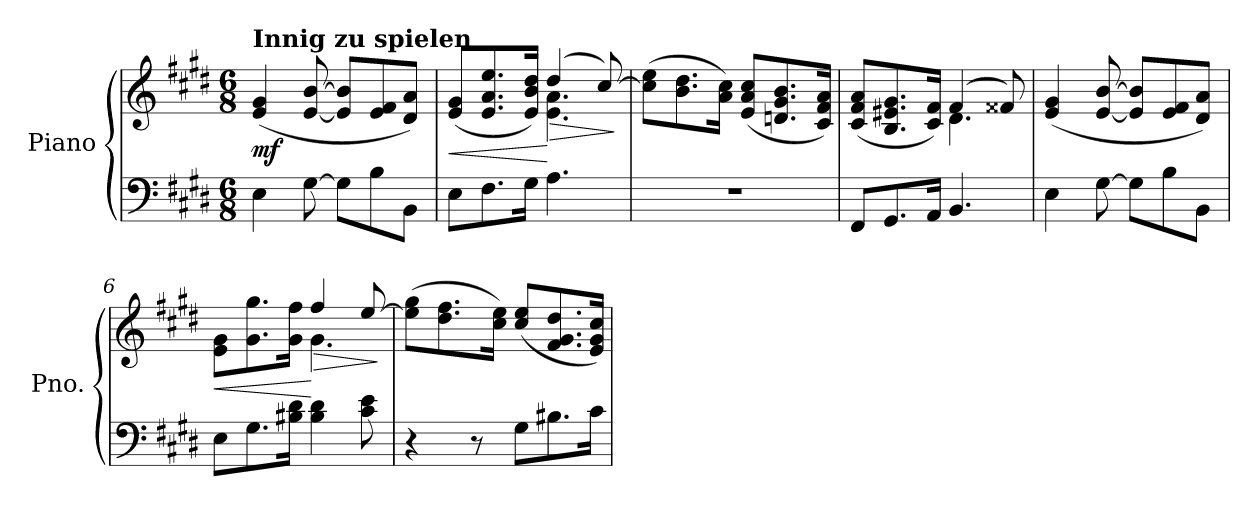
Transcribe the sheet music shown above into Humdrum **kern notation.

**kern	**kern	**dynam
*part1	*part1	*part1
*staff2	*staff1	*staff1/2
*I"Piano	*	*
*I'Pno.	*	*
*clefF4	*clefG2	*
*k[f#c#g#d#]	*k[f#c#g#d#]	*
*M6/8	*M6/8	*
*MM84	*MM84	*
=1	=1	=1
!	!LO:TX:a:B:t=Innig zu spielen	!
!	!	!LO:DY:b
4E<\	(>4e/ 4g#/	mf
[8G#\	[8e/ [8b/	.
8G#\L]	8e/] 8b/]L	.
8B\	8e/ 8f#/	.
8BB\J	8d#/ 8a/J)	.
=2	=2	=2
!	!	!LO:HP:b
*	*^	*
8E<\L	(<8e/ 8g#/L	4.ryy	<
8.F#\	8.e/ 8.a/ 8.ee/	.	.
16G#\Jk	16e/ 16b/ 16dd#/Jk)	.	.
!	!	!	!LO:HP:n=1:b
4.A<\	(>4dd#/	4.e\< 4.a\<	[ >
.	[8cc#/)	.	.
*	*v	*v	*
.	.	]
=3	=3	=3
2.r	(>8cc#\] 8ee\L	.
.	8.b\ 8.dd#\	.
.	16a\ 16cc#\Jk)	.
.	(<8e/ 8a/ 8cc#/L	.
.	8.dn/ 8.g#/ 8.b/	.
.	16c#/ 16f#/ 16a/Jk)	.
=4	=4	=4
*	*^	*
8FF#</L	(<8c#/ 8f#/ 8a/L	4.ryy	.
8.GG#/	8.B/ 8.e#X/ 8.g#/	.	.
16AA/Jk	16c#/ 16f#/Jk)	.	.
4.BB/	(>4f#/	4.d#<\	.
.	8f##X/)	.	.
*	*v	*v	*
=5	=5	=5
4E<\	(>4e/ 4g#/	.
[8G#\	[8e/ [8b/	.
8G#\L]	8e/] 8b/]L	.
8B\	8e/ 8f#/	.
8BB\J	8d#/ 8a/J)	.
!!LO:LB:g=z
=6	=6	=6
!	!	!LO:HP:b
*	*^	*
8E<\L	8e\ 8g#\L	4.ryy	<
8.G#<\	8.g#\ 8.gg#\	.	.
16B#X\<< 16d#\<<Jk	16g#\ 16ff#\Jk	.	.
!	!	!	!LO:HP:n=1:b
4B#\ 4d#\	4ff#/	4.g#\	[ >
8c#\ 8e\	[8ee/	.	.
*	*v	*v	*
.	.	]
=7	=7	=7
4r	(>8ee\] 8gg#\L	.
.	8.dd#\ 8.ff#\	.
8r	.	.
.	16cc#\ 16ee\Jk)	.
8G#<\L	(<8cc#/ 8ee/L	.
8.B#X\	8.f#/ 8.g#/ 8.dd#/	.
16c#\Jk	16e/ 16g#/ 16cc#/Jk)	.
=	=	=
*-	*-	*-
